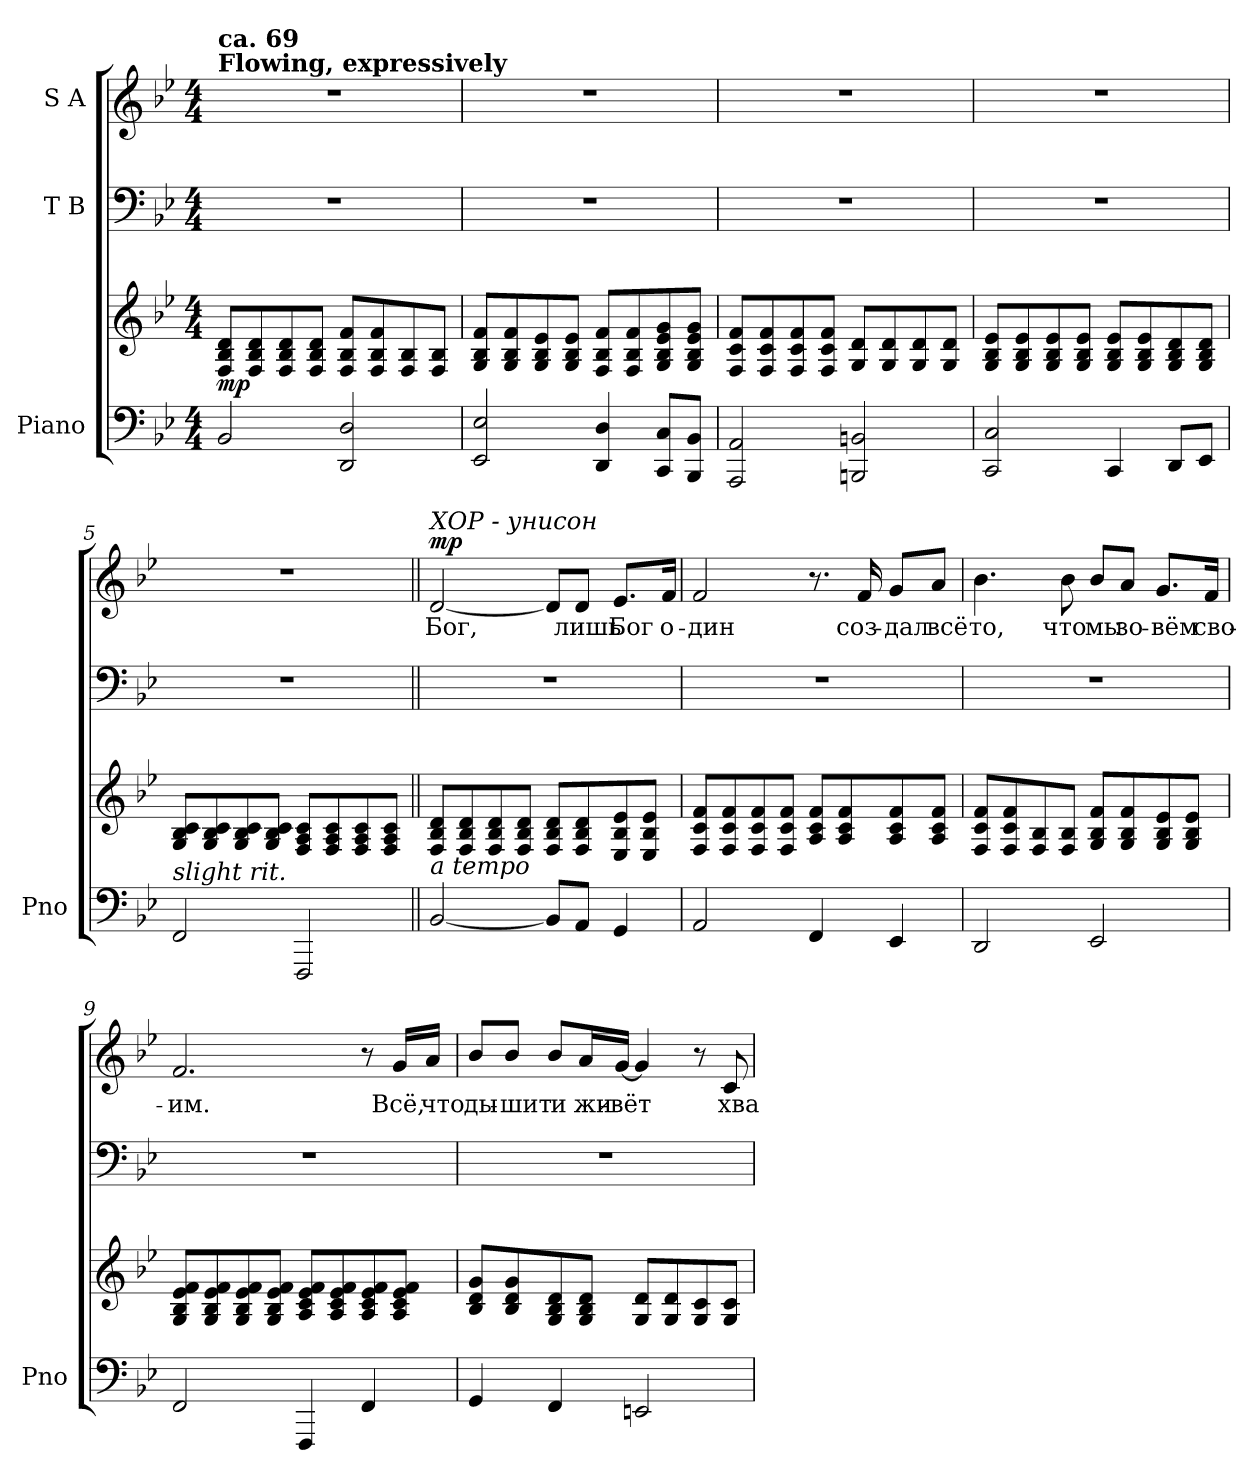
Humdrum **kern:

**kern	**kern	**dynam	**kern	**kern	**text	**dynam
*part3	*part3	*part3	*part2	*part1	*part1	*part1
*staff4	*staff3	*staff3/4	*staff2	*staff1	*staff1	*staff1
*I"Piano	*	*	*I"T B	*I"S A	*	*
*I'Pno	*	*	*	*	*	*
*clefF4	*clefG2	*	*clefF4	*clefG2	*	*
*k[b-e-]	*k[b-e-]	*	*k[b-e-]	*k[b-e-]	*	*
*M4/4	*M4/4	*	*M4/4	*M4/4	*	*
=1	=1	=1	=1	=1	=1	=1
!	!	!	!	!LO:TX:a:B:t=Flowing, expressively	!	!
!	!	!	!	!LO:TX:a:B:t=ca. 69	!	!
!	!	!LO:DY:b	!	!	!	!
2BB-/	8F/ 8B-/ 8d/L	mp	1r	1r	.	.
.	8F/ 8B-/ 8d/	.	.	.	.	.
.	8F/ 8B-/ 8d/	.	.	.	.	.
.	8F/ 8B-/ 8d/J	.	.	.	.	.
2DD/ 2D/	8F/ 8B-/ 8f/L	.	.	.	.	.
.	8F/ 8B-/ 8f/	.	.	.	.	.
.	8F/ 8B-/	.	.	.	.	.
.	8F/ 8B-/J	.	.	.	.	.
=2	=2	=2	=2	=2	=2	=2
2EE-/ 2E-/	8G/ 8B-/ 8f/L	.	1r	1r	.	.
.	8G/ 8B-/ 8f/	.	.	.	.	.
.	8G/ 8B-/ 8e-/	.	.	.	.	.
.	8G/ 8B-/ 8e-/J	.	.	.	.	.
4DD/ 4D/	8F/ 8B-/ 8f/L	.	.	.	.	.
.	8F/ 8B-/ 8f/	.	.	.	.	.
8CC/ 8C/L	8G/ 8B-/ 8e-/ 8g/	.	.	.	.	.
8BBB-/ 8BB-/J	8G/ 8B-/ 8e-/ 8g/J	.	.	.	.	.
=3	=3	=3	=3	=3	=3	=3
2AAA/ 2AA/	8F/ 8c/ 8f/L	.	1r	1r	.	.
.	8F/ 8c/ 8f/	.	.	.	.	.
.	8F/ 8c/ 8f/	.	.	.	.	.
.	8F/ 8c/ 8f/J	.	.	.	.	.
2BBBn/ 2BBn/	8G/ 8d/L	.	.	.	.	.
.	8G/ 8d/	.	.	.	.	.
.	8G/ 8d/	.	.	.	.	.
.	8G/ 8d/J	.	.	.	.	.
!!LO:LB:g=z
=4	=4	=4	=4	=4	=4	=4
2CC/ 2C/	8G/ 8B-/ 8e-/L	.	1r	1r	.	.
.	8G/ 8B-/ 8e-/	.	.	.	.	.
.	8G/ 8B-/ 8e-/	.	.	.	.	.
.	8G/ 8B-/ 8e-/J	.	.	.	.	.
4CC/	8G/ 8B-/ 8e-/L	.	.	.	.	.
.	8G/ 8B-/ 8e-/	.	.	.	.	.
8DD/L	8G/ 8B-/ 8d/	.	.	.	.	.
8EE-/J	8G/ 8B-/ 8d/J	.	.	.	.	.
=5	=5	=5	=5	=5	=5	=5
!LO:TX:a:i:t=slight rit.	!	!	!	!	!	!
2FF/	8G/ 8B-/ 8c/L	.	1r	1r	.	.
.	8G/ 8B-/ 8c/	.	.	.	.	.
.	8G/ 8B-/ 8c/	.	.	.	.	.
.	8G/ 8B-/ 8c/J	.	.	.	.	.
2FFF/	8F/ 8A/ 8c/L	.	.	.	.	.
.	8F/ 8A/ 8c/	.	.	.	.	.
.	8F/ 8A/ 8c/	.	.	.	.	.
.	8F/ 8A/ 8c/J	.	.	.	.	.
=6||	=6||	=6||	=6||	=6||	=6||	=6||
!	!	!	!	!LO:TX:a:i:t=ХОР - унисон	!	!
!LO:TX:a:i:t=a tempo	!	!	!	!	!	!
!	!	!	!	!	!	!LO:DY:a
[2BB-/	8F/ 8B-/ 8d/L	.	1r	[2d/	Бог,	mp
.	8F/ 8B-/ 8d/	.	.	.	.	.
.	8F/ 8B-/ 8d/	.	.	.	.	.
.	8F/ 8B-/ 8d/J	.	.	.	.	.
8BB-/L]	8F/ 8B-/ 8d/L	.	.	8d/L]	.	.
8AA/J	8F/ 8B-/ 8d/	.	.	8d/J	лишь	.
4GG/	8E-/ 8B-/ 8e-/	.	.	8.e-/L	Бог	.
.	8E-/ 8B-/ 8e-/J	.	.	.	.	.
.	.	.	.	16f/Jk	о-	.
!!LO:LB:g=z
=7	=7	=7	=7	=7	=7	=7
2AA/	8F/ 8c/ 8f/L	.	1r	2f/	-дин	.
.	8F/ 8c/ 8f/	.	.	.	.	.
.	8F/ 8c/ 8f/	.	.	.	.	.
.	8F/ 8c/ 8f/J	.	.	.	.	.
4FF/	8A/ 8c/ 8f/L	.	.	8.r	.	.
.	8A/ 8c/ 8f/	.	.	.	.	.
.	.	.	.	16f/	соз-	.
4EE-/	8A/ 8c/ 8f/	.	.	8g/L	-дал	.
.	8A/ 8c/ 8f/J	.	.	8a/J	всё	.
=8	=8	=8	=8	=8	=8	=8
2DD/	8F/ 8c/ 8f/L	.	1r	4.b-\	то,	.
.	8F/ 8c/ 8f/	.	.	.	.	.
.	8F/ 8B-/	.	.	.	.	.
.	8F/ 8B-/J	.	.	8b-\	что	.
2EE-/	8G/ 8B-/ 8f/L	.	.	8b-/L	мы	.
.	8G/ 8B-/ 8f/	.	.	8a/J	зо-	.
.	8G/ 8B-/ 8e-/	.	.	8.g/L	-вём	.
.	8G/ 8B-/ 8e-/J	.	.	.	.	.
.	.	.	.	16f/Jk	сво-	.
=9	=9	=9	=9	=9	=9	=9
2FF/	8G/ 8B-/ 8e-/ 8f/L	.	1r	2.f/	-им.	.
.	8G/ 8B-/ 8e-/ 8f/	.	.	.	.	.
.	8G/ 8B-/ 8e-/ 8f/	.	.	.	.	.
.	8G/ 8B-/ 8e-/ 8f/J	.	.	.	.	.
4FFF/	8A/ 8c/ 8e-/ 8f/L	.	.	.	.	.
.	8A/ 8c/ 8e-/ 8f/	.	.	.	.	.
4FF/	8A/ 8c/ 8e-/ 8f/	.	.	8r	.	.
.	8A/ 8c/ 8e-/ 8f/J	.	.	16g/LL	Всё,	.
.	.	.	.	16a/JJ	что	.
!!LO:PB:g=z
=10	=10	=10	=10	=10	=10	=10
4GG/	8B-/ 8d/ 8g/L	.	1r	8b-/L	ды-	.
.	8B-/ 8d/ 8g/	.	.	8b-/J	-шит	.
4FF/	8G/ 8B-/ 8d/	.	.	8b-/L	и	.
.	8G/ 8B-/ 8d/J	.	.	16a/L	жи-	.
.	.	.	.	[16g/JJ	-вёт	.
2EEn/	8G/ 8d/L	.	.	4g/]	.	.
.	8G/ 8d/	.	.	.	.	.
.	8G/ 8c/	.	.	8r	.	.
.	8G/ 8c/J	.	.	8c/	хва-	.
=	=	=	=	=	=	=
*-	*-	*-	*-	*-	*-	*-
